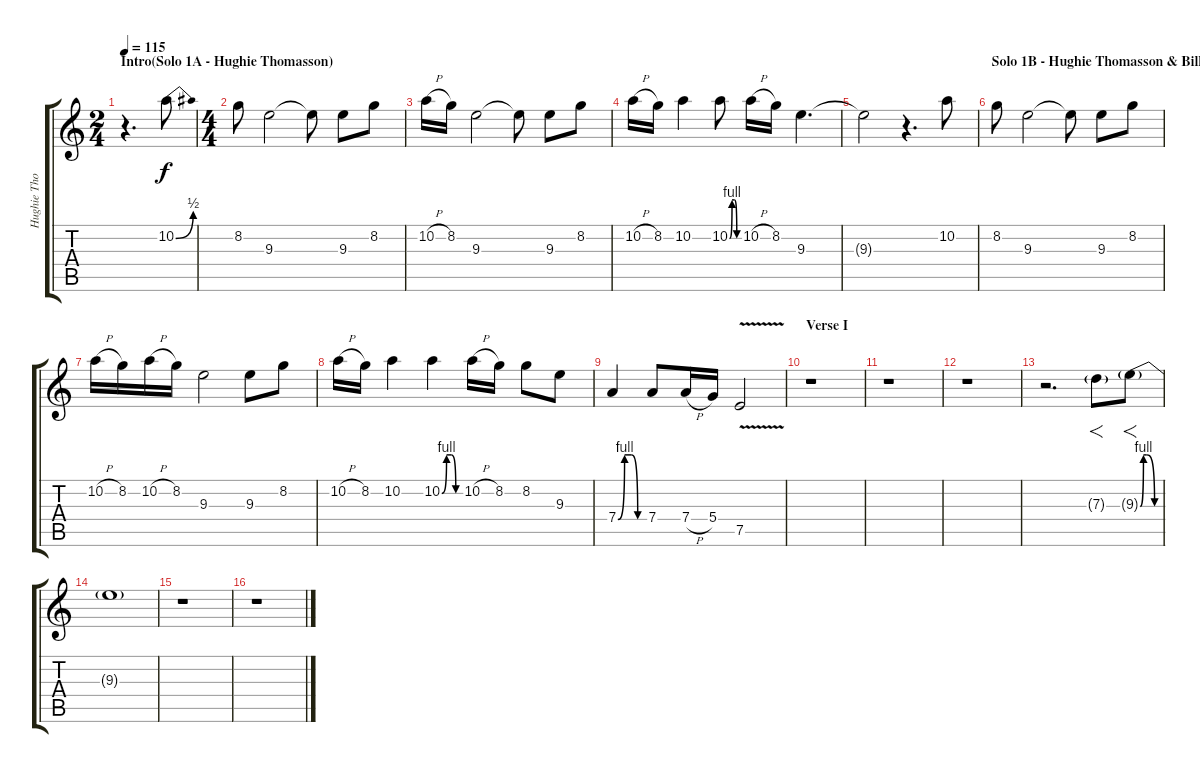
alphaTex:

\track ("Hughie Thomasson - Solo" "Hughie Tho") {instrument overdrivenguitar}
\staff {score tabs}
\tuning (E4 B3 G3 D3 A2 E2) {hide}
\ts (2 4)
\section ("" "Intro(Solo 1A - Hughie Thomasson)")
\tempo 115
\clef g2
\ks c
r.4{d dy f instrument overdrivenguitar} 10.2{be (bend 0 0 60 2)}.8 |
\ts (4 4)
8.2.8 9.3.2 9.3{t}.8 9.3.8 8.2.8 |
10.2{h}.16 8.2.16 9.3.2 9.3{t}.8 9.3.8 8.2.8 |
10.2{h}.16 8.2.16 10.2.4 10.2{be (custom 0 0 15 4 30 4 45 0 60 0)}.8 10.2{h}.16 8.2.16 9.3.4{d} |
9.3{t}.2 r.4{d} 10.2.8 |
\section ("" "Solo 1B - Hughie Thomasson & Billy Jones")
8.2.8 9.3.2 9.3{t}.8 9.3.8 8.2.8 |
10.2{h}.16 8.2.16 10.2{h}.16 8.2.16 9.3.2 9.3.8 8.2.8 |
10.2{h}.16 8.2.16 10.2.4 10.2{be (custom 0 0 15 4 30 4 45 0 60 0)}.4 10.2{h}.16 8.2.16 8.2.8 9.3.8 |
7.4{be (custom 0 0 15 4 30 4 45 0 60 0)}.4 7.4.8 7.4{h}.16 5.4.16 7.5{v}.2 |
\section ("" "Verse I")
r.1 |
r.1 |
r.1 |
r.2{d} 7.3{g}.8{f} 9.3{be (custom 0 0 10 4 20 4 45 0 60 0) g}.8{f} |
9.3{g t}.1 |
r.1 |
r.1
